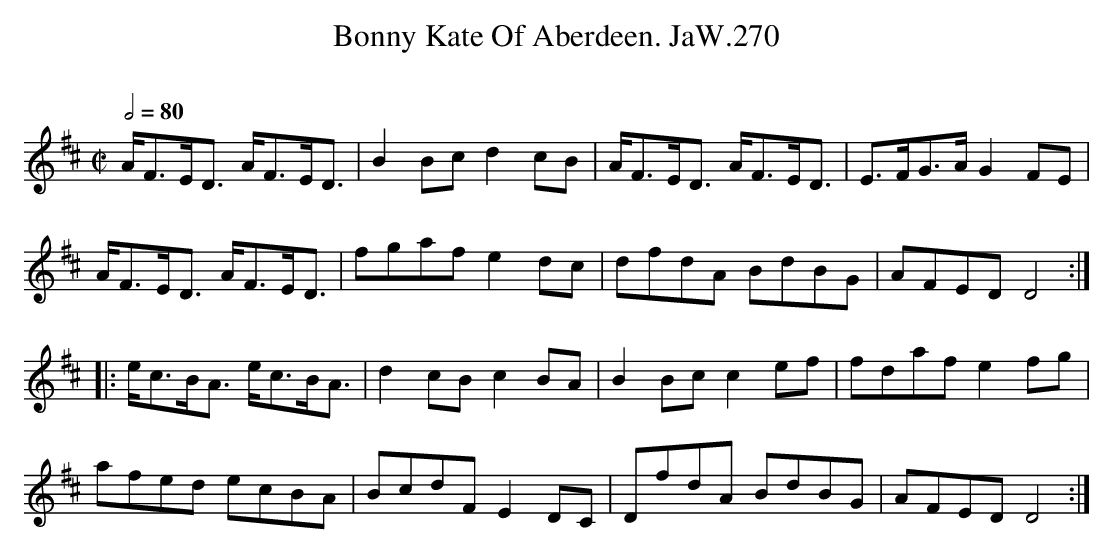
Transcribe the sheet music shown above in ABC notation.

X:1
T:Bonny Kate Of Aberdeen. JaW.270
M:C|
L:1/8
Q:1/2=80
O:
K:D
A<FE<D A<FE<D|B2Bc d2cB|A<FE<D A<FE<D|E>FG>A G2FE|
A<FE<D A<FE<D|fgaf e2dc|dfdA BdBG|AFED D4:|
|:e<cB<A e<cB<A|d2cB c2BA|B2Bc c2ef|fdaf e2fg|
afed ecBA|BcdF E2DC|DfdA BdBG|AFED D4:|
